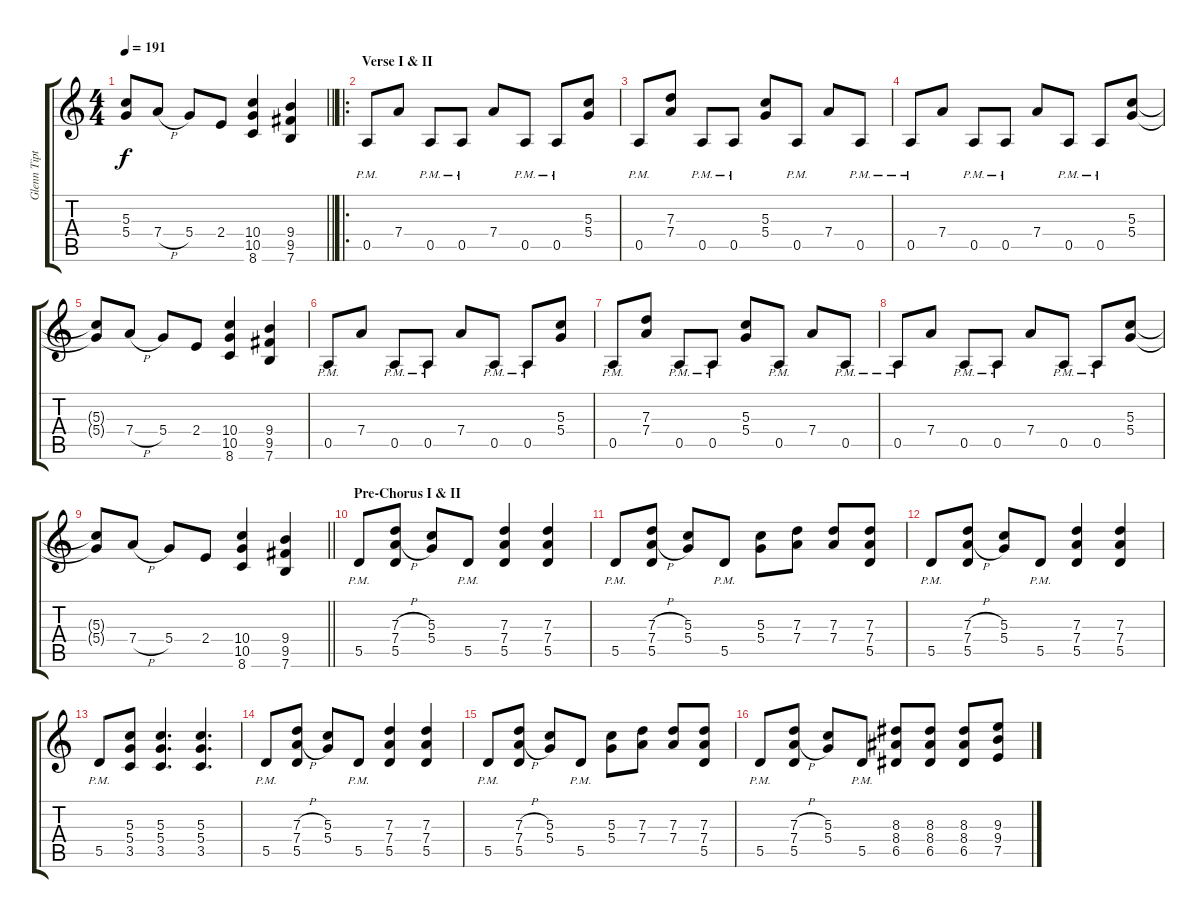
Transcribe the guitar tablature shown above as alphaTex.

\track ("Glenn Tipton" "Glenn Tipt") {instrument distortionguitar}
\staff {score tabs}
\tuning (E4 B3 G3 D3 A2 E2) {hide}
\ts (4 4)
\tempo 191
\clef g2
\barLineRight lightlight
\ks c
(5.3{t} 5.4{t}).8{dy f} 7.4{h}.8 5.4.8 2.4.8 (10.4 10.5 8.6).4 (9.4 9.5 7.6).4 |
\ro
\section ("" "Verse I & II")
0.5{pm}.8 7.4.8 0.5{pm}.8 0.5{pm}.8 7.4.8 0.5{pm}.8 0.5{pm}.8 (5.3 5.4).8 |
0.5{pm}.8 (7.3 7.4).8 0.5{pm}.8 0.5{pm}.8 (5.3 5.4).8 0.5{pm}.8 7.4.8 0.5{pm}.8 |
0.5{pm}.8 7.4.8 0.5{pm}.8 0.5{pm}.8 7.4.8 0.5{pm}.8 0.5{pm}.8 (5.3 5.4).8 |
(5.3{t} 5.4{t}).8 7.4{h}.8 5.4.8 2.4.8 (10.4 10.5 8.6).4 (9.4 9.5 7.6).4 |
0.5{pm}.8 7.4.8 0.5{pm}.8 0.5{pm}.8 7.4.8 0.5{pm}.8 0.5{pm}.8 (5.3 5.4).8 |
0.5{pm}.8 (7.3 7.4).8 0.5{pm}.8 0.5{pm}.8 (5.3 5.4).8 0.5{pm}.8 7.4.8 0.5{pm}.8 |
0.5{pm}.8 7.4.8 0.5{pm}.8 0.5{pm}.8 7.4.8 0.5{pm}.8 0.5{pm}.8 (5.3 5.4).8 |
\barLineRight lightlight
(5.3{t} 5.4{t}).8 7.4{h}.8 5.4.8 2.4.8 (10.4 10.5 8.6).4 (9.4 9.5 7.6).4 |
\section ("" "Pre-Chorus I & II")
5.5{pm}.8 (7.3{h} 7.4{h} 5.5).8 (5.3 5.4).8 5.5{pm}.8 (7.3 7.4 5.5).4 (7.3 7.4 5.5).4 |
5.5{pm}.8 (7.3{h} 7.4{h} 5.5).8 (5.3 5.4).8 5.5{pm}.8 (5.3 5.4).8 (7.3 7.4).8 (7.3 7.4).8 (7.3 7.4 5.5).8 |
5.5{pm}.8 (7.3{h} 7.4{h} 5.5).8 (5.3 5.4).8 5.5{pm}.8 (7.3 7.4 5.5).4 (7.3 7.4 5.5).4 |
5.5{pm}.8 (5.3 5.4 3.5).8 (5.3 5.4 3.5).4{d} (5.3 5.4 3.5).4{d} |
5.5{pm}.8 (7.3{h} 7.4{h} 5.5).8 (5.3 5.4).8 5.5{pm}.8 (7.3 7.4 5.5).4 (7.3 7.4 5.5).4 |
5.5{pm}.8 (7.3{h} 7.4{h} 5.5).8 (5.3 5.4).8 5.5{pm}.8 (5.3 5.4).8 (7.3 7.4).8 (7.3 7.4).8 (7.3 7.4 5.5).8 |
5.5{pm}.8 (7.3{h} 7.4{h} 5.5).8 (5.3 5.4).8 5.5{pm}.8 (8.3 8.4 6.5).8 (8.3 8.4 6.5).8 (8.3 8.4 6.5).8 (9.3 9.4 7.5).8
